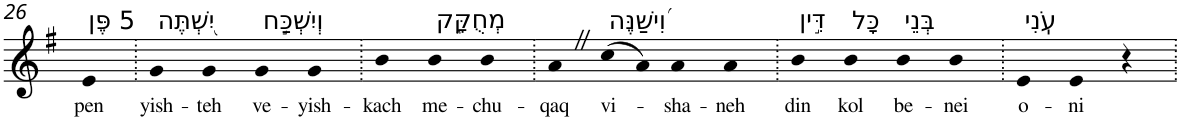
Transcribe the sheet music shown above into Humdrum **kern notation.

**kern	**text
*part1	*part1
*staff1	*staff1
*I"Piano	*
*I'Pno	*
!!LO:PB:g=z
*clefG2	*
*k[f#]	*
*G:	*
=26	=26
!LO:TX:a:t=5 פֶּן	!
!	!LO:LY:b
4e	pen
=27.	=27.
!LO:TX:a:t=יִ֭שְׁתֶּה	!
!	!LO:LY:b
4g	yish-
!	!LO:LY:b
4g	-teh
!LO:TX:a:t=וְיִשְׁכַּ֣ח	!
!	!LO:LY:b
4g	ve-
!	!LO:LY:b
4g	-yish-
=28.	=28.
!	!LO:LY:b
4b	-kach
!LO:TX:a:t=מְחֻקָּ֑ק	!
!	!LO:LY:b
4b	me-
!	!LO:LY:b
4b	-chu-
=29.	=29.
!	!LO:LY:b
4aZ	-qaq
!LO:TX:a:t=וִ֝ישַׁנֶּה	!
!	!LO:LY:b
(>8cc	vi-
8a)	.
!	!LO:LY:b
4a	-sha-
!	!LO:LY:b
4a	-neh
=30.	=30.
!LO:TX:a:t=דִּ֣ין	!
!	!LO:LY:b
4b	din
!LO:TX:a:t=כָּל	!
!	!LO:LY:b
4b	kol
!LO:TX:a:t=בְּנֵי	!
!	!LO:LY:b
4b	be-
!	!LO:LY:b
4b	-nei
=31.	=31.
!LO:TX:a:t=עֹֽנִי	!
!	!LO:LY:b
4e	o-
!	!LO:LY:b
4e	-ni
4r	.
=.	=.
*-	*-
